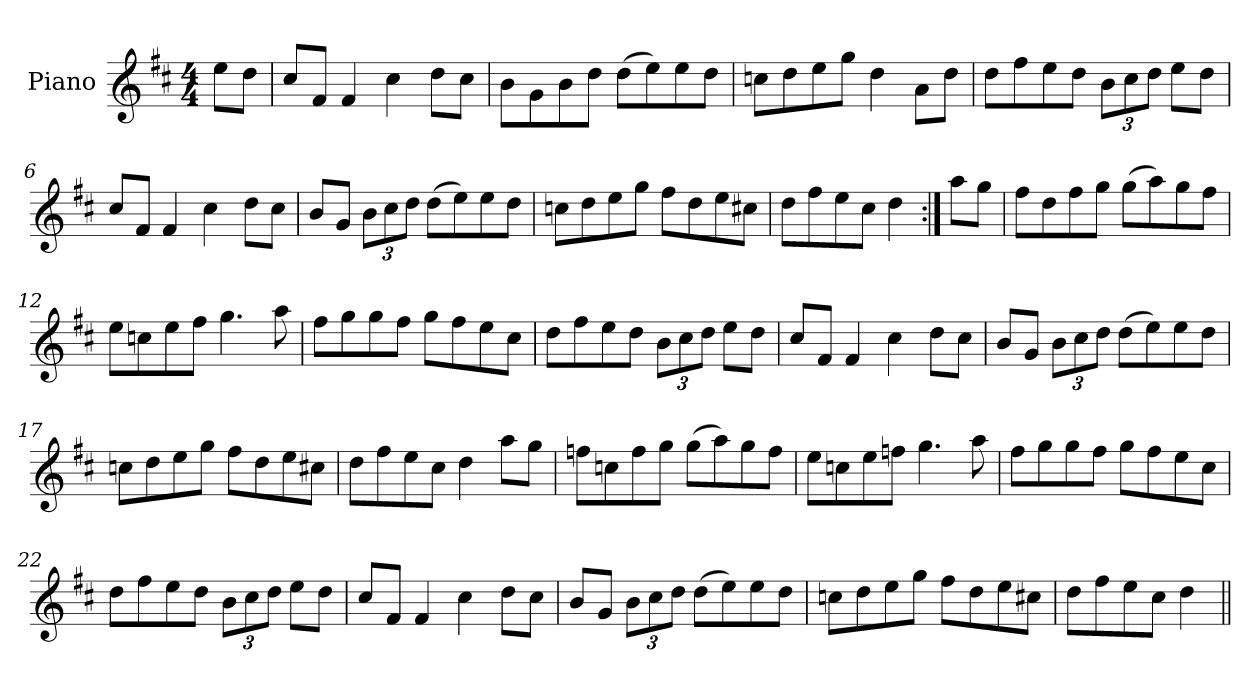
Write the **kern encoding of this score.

**kern
*part1
*staff1
*I"Piano
*I'Pno
*clefG2
*k[f#c#]
*D:
*M4/4
=1
8ee\L
8dd\J
=2
8cc#/L
8f#/J
4f#/
4cc#\
8dd\L
8cc#\J
=3
8b\L
8g\
8b\
8dd\J
(8dd\L
8ee\)
8ee\
8dd\J
=4
8ccn\L
8dd\
8ee\
8gg\J
4dd\
8a\L
8dd\J
=5
8dd\L
8ff#\
8ee\
8dd\J
12b\L
12cc#\
12dd\J
8ee\L
8dd\J
!!LO:LB:g=z
=6
8cc#/L
8f#/J
4f#/
4cc#\
8dd\L
8cc#\J
=7
8b/L
8g/J
12b\L
12cc#\
12dd\J
(8dd\L
8ee\)
8ee\
8dd\J
=8
8ccn\L
8dd\
8ee\
8gg\J
8ff#\L
8dd\
8ee\
8cc#X\J
=9
8dd\L
8ff#\
8ee\
8cc#\J
4dd\
=10:|!
8aa\L
8gg\J
!!LO:LB:g=z
=11
8ff#\L
8dd\
8ff#\
8gg\J
(8gg\L
8aa\)
8gg\
8ff#\J
=12
8ee\L
8ccn\
8ee\
8ff#\J
4.gg\
8aa\
=13
8ff#\L
8gg\
8gg\
8ff#\J
8gg\L
8ff#\
8ee\
8cc#\J
=14
8dd\L
8ff#\
8ee\
8dd\J
12b\L
12cc#\
12dd\J
8ee\L
8dd\J
!!LO:LB:g=z
=15
8cc#/L
8f#/J
4f#/
4cc#\
8dd\L
8cc#\J
=16
8b/L
8g/J
12b\L
12cc#\
12dd\J
(8dd\L
8ee\)
8ee\
8dd\J
=17
8ccn\L
8dd\
8ee\
8gg\J
8ff#\L
8dd\
8ee\
8cc#X\J
=18
8dd\L
8ff#\
8ee\
8cc#\J
4dd\
8aa\L
8gg\J
!!LO:LB:g=z
=19
8ffn\L
8ccn\
8ff\
8gg\J
(8gg\L
8aa\)
8gg\
8ff\J
=20
8ee\L
8ccn\
8ee\
8ffn\J
4.gg\
8aa\
=21
8ff#\L
8gg\
8gg\
8ff#\J
8gg\L
8ff#\
8ee\
8cc#\J
=22
8dd\L
8ff#\
8ee\
8dd\J
12b\L
12cc#\
12dd\J
8ee\L
8dd\J
!!LO:LB:g=z
=23
8cc#/L
8f#/J
4f#/
4cc#\
8dd\L
8cc#\J
=24
8b/L
8g/J
12b\L
12cc#\
12dd\J
(8dd\L
8ee\)
8ee\
8dd\J
=25
8ccn\L
8dd\
8ee\
8gg\J
8ff#\L
8dd\
8ee\
8cc#X\J
=26
8dd\L
8ff#\
8ee\
8cc#\J
4dd\
=||
*-
